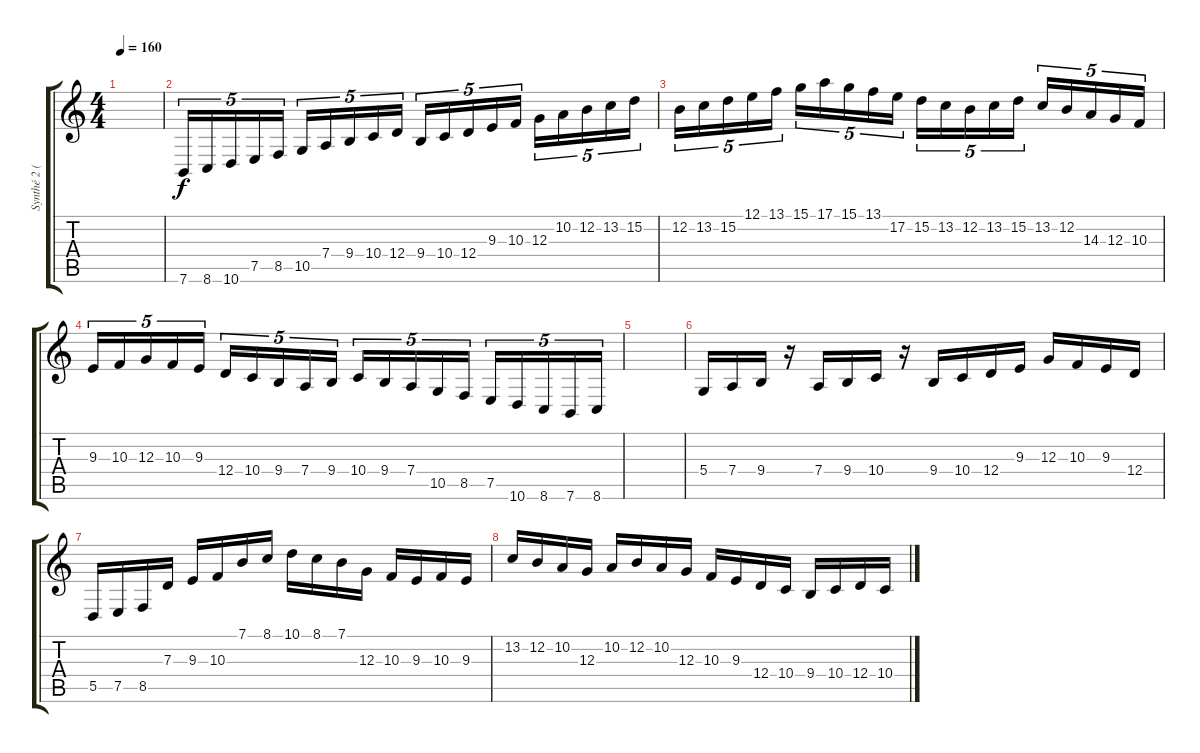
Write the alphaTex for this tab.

\track ("Synthé 2 (Lead)" "Synthé 2 (") {instrument lead8bassandlead}
\staff {score tabs}
\tuning (E4 B3 G3 D3 A2 E2) {hide}
\ts (4 4)
\tempo 160
\clef g2
\ks c
|
7.6.16{tu (5 4)} 8.6.16{tu (5 4)} 10.6.16{tu (5 4)} 7.5.16{tu (5 4)} 8.5.16{tu (5 4)} 10.5.16{tu (5 4)} 7.4.16{tu (5 4)} 9.4.16{tu (5 4)} 10.4.16{tu (5 4)} 12.4.16{tu (5 4)} 9.4.16{tu (5 4)} 10.4.16{tu (5 4)} 12.4.16{tu (5 4)} 9.3.16{tu (5 4)} 10.3.16{tu (5 4)} 12.3.16{tu (5 4)} 10.2.16{tu (5 4)} 12.2.16{tu (5 4)} 13.2.16{tu (5 4)} 15.2.16{tu (5 4)} |
12.2.16{tu (5 4)} 13.2.16{tu (5 4)} 15.2.16{tu (5 4)} 12.1.16{tu (5 4)} 13.1.16{tu (5 4)} 15.1.16{tu (5 4)} 17.1.16{tu (5 4)} 15.1.16{tu (5 4)} 13.1.16{tu (5 4)} 17.2.16{tu (5 4)} 15.2.16{tu (5 4)} 13.2.16{tu (5 4)} 12.2.16{tu (5 4)} 13.2.16{tu (5 4)} 15.2.16{tu (5 4)} 13.2.16{tu (5 4)} 12.2.16{tu (5 4)} 14.3.16{tu (5 4)} 12.3.16{tu (5 4)} 10.3.16{tu (5 4)} |
9.3.16{tu (5 4)} 10.3.16{tu (5 4)} 12.3.16{tu (5 4)} 10.3.16{tu (5 4)} 9.3.16{tu (5 4)} 12.4.16{tu (5 4)} 10.4.16{tu (5 4)} 9.4.16{tu (5 4)} 7.4.16{tu (5 4)} 9.4.16{tu (5 4)} 10.4.16{tu (5 4)} 9.4.16{tu (5 4)} 7.4.16{tu (5 4)} 10.5.16{tu (5 4)} 8.5.16{tu (5 4)} 7.5.16{tu (5 4)} 10.6.16{tu (5 4)} 8.6.16{tu (5 4)} 7.6.16{tu (5 4)} 8.6.16{tu (5 4)} |
|
5.4.16 7.4.16 9.4.16 r.16 7.4.16 9.4.16 10.4.16 r.16 9.4.16 10.4.16 12.4.16 9.3.16 12.3.16 10.3.16 9.3.16 12.4.16 |
5.5.16 7.5.16 8.5.16 7.3.16 9.3.16 10.3.16 7.1.16 8.1.16 10.1.16 8.1.16 7.1.16 12.3.16 10.3.16 9.3.16 10.3.16 9.3.16 |
13.2.16 12.2.16 10.2.16 12.3.16 10.2.16 12.2.16 10.2.16 12.3.16 10.3.16 9.3.16 12.4.16 10.4.16 9.4.16 10.4.16 12.4.16 10.4.16
